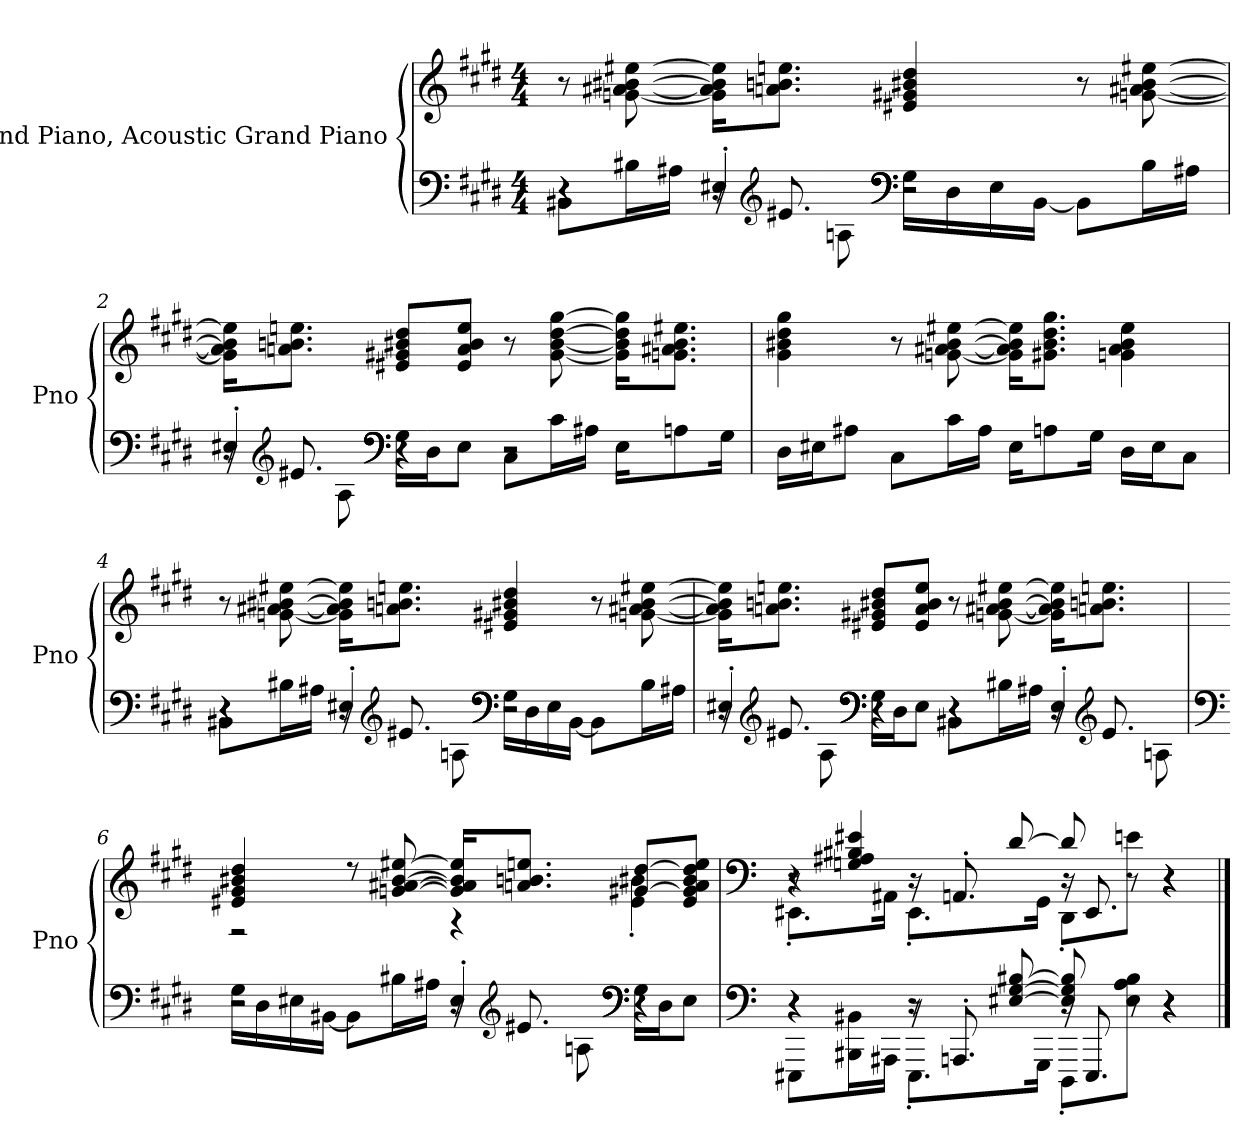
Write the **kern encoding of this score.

**kern	**kern
*part1	*part1
*staff2	*staff1
*I"Grand Piano, Acoustic Grand Piano	*
*I'Pno	*
*clefF4	*clefG2
*k[f#c#g#d#]	*k[f#c#g#d#]
*M4/4	*M4/4
*MM120	*MM120
=1	=1
*^	*
*	*^	*
4r	8BB#Xi\L	4r	8r
.	16B#Xi\L	.	[8gni\ [8a#Xi\ [8b#Xi\ [8ee#Xi\
.	16A#Xi\JJ	.	.
16r	8r	4E#X'i/	16g\] 16a#\] 16b#\] 16ee#\]KL
*clefG2	*	*	*
8.e#Xi/	.	.	8.ani\ 8.bni\ 8.eeni\J
.	8Ani\	.	.
*clefF4	*	*	*
2r	16G#i\LL	2r	4e#Xi/ 4g#Xi/ 4b#Xi/ 4dd#i/
.	16D#i\	.	.
.	16E#i\	.	.
.	[16BB#i\JJ	.	.
.	8BB#\L]	.	8r
.	16B#i\L	.	[8gni\ [8a#Xi\ [8b#i\ [8ee#Xi\
.	16A#Xi\JJ	.	.
!!LO:LB:g=z
=2	=2	=2	=2
16r	8r	4E#X'i/	16g\] 16a#\] 16b#\] 16ee#\]KL
*clefG2	*	*	*
8.e#Xi/	.	.	8.ani\ 8.bni\ 8.eeni\J
.	8Ai\	.	.
*clefF4	*	*	*
4r	16G#i\LL	4r	8e#Xi/ 8g#Xi/ 8b#Xi/ 8dd#i/L
.	16D#i\J	.	.
.	8E#i\J	.	8e#i/ 8ai/ 8b#i/ 8eei/J
2r	8C#i\L	2r	8r
.	16c#i\L	.	[8g#i\ [8b#i\ [8dd#i\ [8gg#i\
.	16A#Xi\JJ	.	.
.	16E#i\KL	.	16g#\] 16b#\] 16dd#\] 16gg#\]KL
.	8Ani\	.	8.gni\ 8.a#Xi\ 8.b#i\ 8.ee#Xi\J
.	16G#i\Jk	.	.
*v	*v	*v	*
=3	=3
16D#i\LL	4g#i\ 4b#Xi\ 4dd#i\ 4gg#i\
16E#Xi\J	.
8A#Xi\J	.
8C#i\L	8r
16c#i\L	[8gni\ [8a#Xi\ [8b#i\ [8ee#Xi\
16A#i\JJ	.
16E#i\KL	16g\] 16a#\] 16b#\] 16ee#\]KL
8Ani\	8.g#Xi\ 8.b#i\ 8.dd#i\ 8.gg#i\J
16G#i\Jk	.
16D#i\LL	4gni\ 4a#i\ 4b#i\ 4ee#i\
16E#i\J	.
8C#i\J	.
!!LO:LB:g=z
=4	=4
*^	*
*	*^	*
4r	8BB#Xi\L	4r	8r
.	16B#Xi\L	.	[8gni\ [8a#Xi\ [8b#Xi\ [8ee#Xi\
.	16A#Xi\JJ	.	.
16r	8r	4E#X'i/	16g\] 16a#\] 16b#\] 16ee#\]KL
*clefG2	*	*	*
8.e#Xi/	.	.	8.ani\ 8.bni\ 8.eeni\J
.	8Ani\	.	.
*clefF4	*	*	*
2r	16G#i\LL	2r	4e#Xi/ 4g#Xi/ 4b#Xi/ 4dd#i/
.	16D#i\	.	.
.	16E#i\	.	.
.	[16BB#i\JJ	.	.
.	8BB#\L]	.	8r
.	16B#i\L	.	[8gni\ [8a#Xi\ [8b#i\ [8ee#Xi\
.	16A#Xi\JJ	.	.
!!LO:LB:g=z
=5	=5	=5	=5
16r	8r	4E#X'i/	16g\] 16a#\] 16b#\] 16ee#\]KL
*clefG2	*	*	*
8.e#Xi/	.	.	8.ani\ 8.bni\ 8.eeni\J
.	8Ai\	.	.
*clefF4	*	*	*
4r	16G#i\LL	4r	8e#Xi/ 8g#Xi/ 8b#Xi/ 8dd#i/L
.	16D#i\J	.	.
.	8E#i\J	.	8e#i/ 8ai/ 8b#i/ 8eei/J
4r	8BB#Xi\L	4r	8r
.	16B#Xi\L	.	[8gni\ [8a#Xi\ [8b#i\ [8ee#Xi\
.	16A#Xi\JJ	.	.
16r	8r	4E#'i/	16g\] 16a#\] 16b#\] 16ee#\]KL
*clefG2	*	*	*
8.e#i/	.	.	8.ani\ 8.bni\ 8.eeni\J
.	8Ani\	.	.
!!LO:LB:g=z
=6	=6	=6	=6
*clefF4	*	*	*
*	*	*	*^
2r	16G#i\LL	2r	4e#Xj/ 4g#j/ 4b#Xj/ 4dd#j/	2r
.	16D#Z\	.	.	.
.	16E#Xj\	.	.	.
.	[16BB#XZ\JJ	.	.	.
.	8BB#\L]	.	8r	.
.	16B#XZ\L	.	[8gnZ/ [8a#XZ/ [8b#Z/ [8ee#XZ/	.
.	16A#XZ\JJ	.	.	.
16r	8r	4E#'Z/	16g/] 16a#/] 16b#/] 16ee#/]KL	4r
*clefG2	*	*	*	*
8.e#XZ/	.	.	8.anZ/ 8.bnZ/ 8.eenZ/J	.
.	8AnZ\	.	.	.
*clefF4	*	*	*	*
4r	16G#Z\LL	4r	[8g#XZ/ [8dd#Z/L	4e#Z\' 4b#XZ\'
.	16D#Z\J	.	.	.
.	8E#Z\J	.	8e#Z/ 8g#/] 8aj/ 8b#j/ 8dd#/] 8eei/J	.
*	*	*	*v	*v
!!LO:LB:g=z
=7	=7	=7	=7
*clefF4	*	*	*clefF4
*	*	*	*^
*	*	*	*	*^
4r	8EEE#Xi\L	4r	8r	8.EE#X'i\L	4r
.	16BBB#Xi\ 16BB#Xi\L	.	4Gni/ 4A#Xi/ 4B#Xi/ 4e#Xi/	.	.
.	16AAA#Xi\JJ	.	.	16AA#Xi\Jk	.
8r	8.EEE#'i\L	16r	.	8.EE#'i\L	16r
.	.	8.AAAn'i/	.	.	8.AAn'i/
[8E#Xi/ [8G#i/ [8B#Xi/	.	.	[8d#i/	.	.
.	16GGG#i\Jk	.	.	16GG#i\Jk	.
8E#/] 8G#/] 8B#/]	8DDD#'i\L	16r	8d#/]	8DD#'i\L	16r
.	.	8.EEE#i/	.	.	8.EE#i/
8r	8E#i\ 8Ai\ 8B#i\J	.	8r	8eni\J	.
4r	4r	4r	4r	4r	4r
*v	*v	*v	*	*	*
*	*v	*v	*v
==	==
*-	*-
